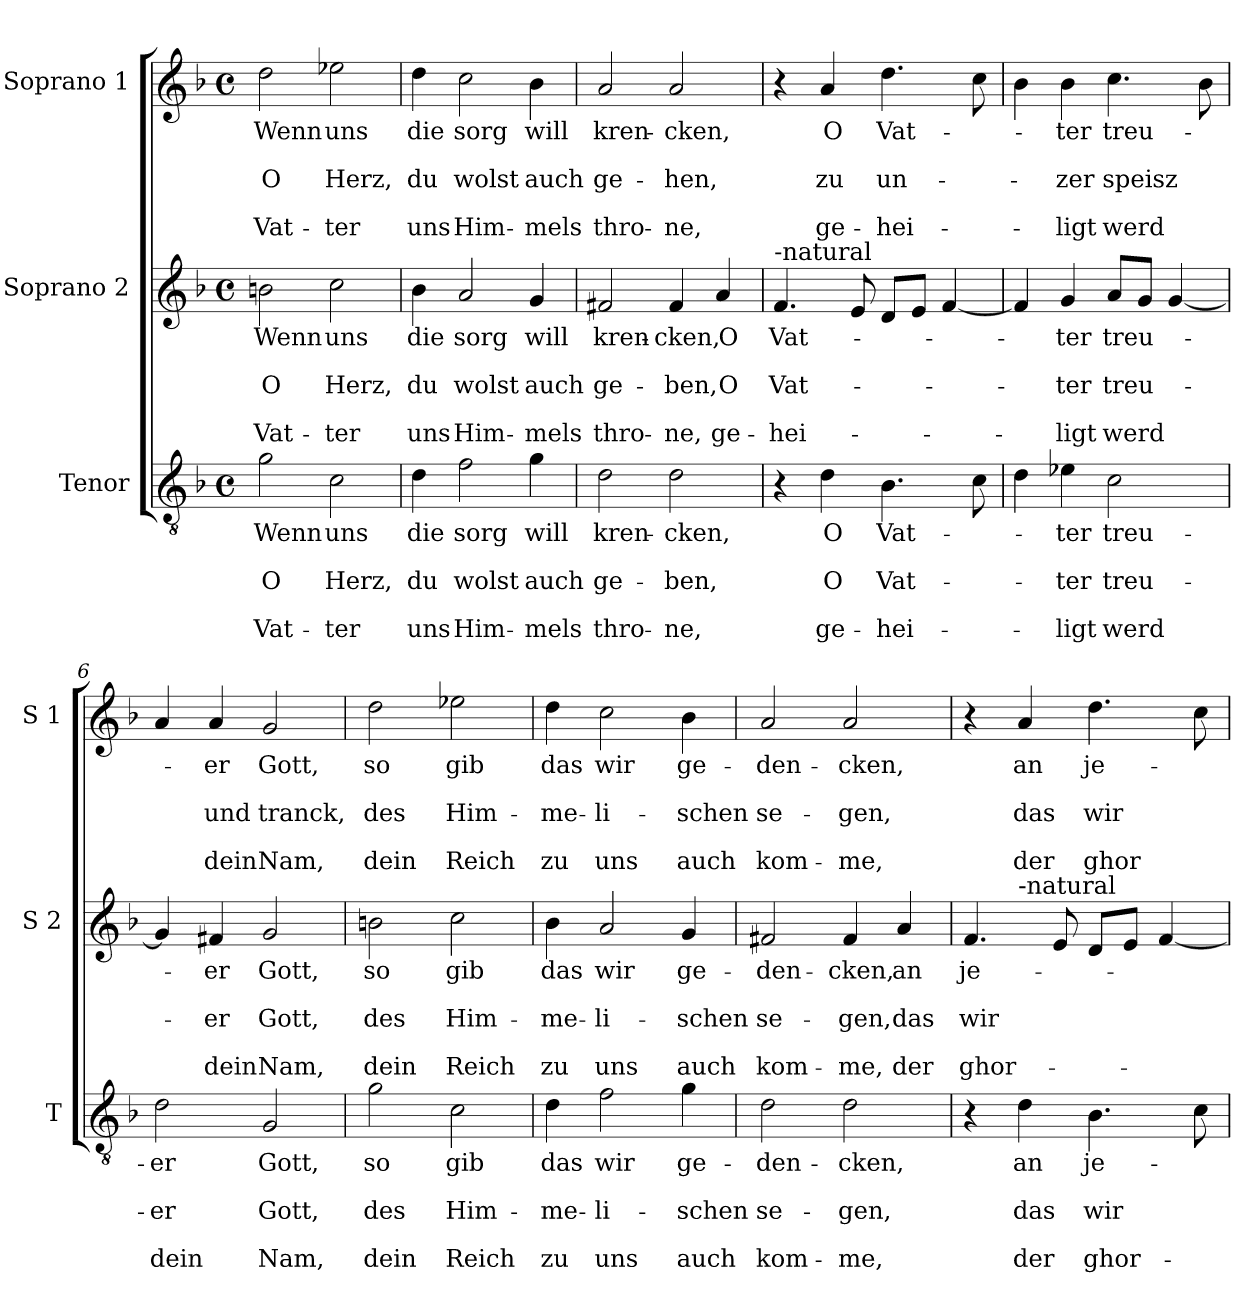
**kern	**text	**text	**text	**text	**text	**kern	**text	**text	**text	**text	**text	**kern	**text	**text	**text	**text	**text
*part3	*part3	*part3	*part3	*part3	*part3	*part2	*part2	*part2	*part2	*part2	*part2	*part1	*part1	*part1	*part1	*part1	*part1
*staff3	*staff3	*staff3	*staff3	*staff3	*staff3	*staff2	*staff2	*staff2	*staff2	*staff2	*staff2	*staff1	*staff1	*staff1	*staff1	*staff1	*staff1
*I"Tenor	*	*	*	*	*	*I"Soprano 2	*	*	*	*	*	*I"Soprano 1	*	*	*	*	*
*I'T	*	*	*	*	*	*I'S 2	*	*	*	*	*	*I'S 1	*	*	*	*	*
*clefGv2	*	*	*	*	*	*clefG2	*	*	*	*	*	*clefG2	*	*	*	*	*
*k[b-]	*	*	*	*	*	*k[b-]	*	*	*	*	*	*k[b-]	*	*	*	*	*
*F:	*	*	*	*	*	*F:	*	*	*	*	*	*F:	*	*	*	*	*
*M4/4	*	*	*	*	*	*M4/4	*	*	*	*	*	*M4/4	*	*	*	*	*
*met(c)	*	*	*	*	*	*met(c)	*	*	*	*	*	*met(c)	*	*	*	*	*
=1	=1	=1	=1	=1	=1	=1	=1	=1	=1	=1	=1	=1	=1	=1	=1	=1	=1
!	!LO:LY:b	!	!LO:LY:b	!	!LO:LY:b	!	!LO:LY:b	!	!LO:LY:b	!	!LO:LY:b	!	!LO:LY:b	!	!LO:LY:b	!	!LO:LY:b
2g\	Wenn	.	O	.	Vat-	2bn\	Wenn	.	O	.	Vat-	2dd\	Wenn	.	O	.	Vat-
!	!LO:LY:b	!	!LO:LY:b	!	!LO:LY:b	!	!LO:LY:b	!	!LO:LY:b	!	!LO:LY:b	!	!LO:LY:b	!	!LO:LY:b	!	!LO:LY:b
2c\	uns	.	Herz,	.	-ter	2cc\	uns	.	Herz,	.	-ter	2ee-X\	uns	.	Herz,	.	-ter
=2	=2	=2	=2	=2	=2	=2	=2	=2	=2	=2	=2	=2	=2	=2	=2	=2	=2
!	!LO:LY:b	!	!LO:LY:b	!	!LO:LY:b	!	!LO:LY:b	!	!LO:LY:b	!	!LO:LY:b	!	!LO:LY:b	!	!LO:LY:b	!	!LO:LY:b
4d\	die	.	du	.	uns	4b-\	die	.	du	.	uns	4dd\	die	.	du	.	uns
!	!LO:LY:b	!	!LO:LY:b	!	!LO:LY:b	!	!LO:LY:b	!	!LO:LY:b	!	!LO:LY:b	!	!LO:LY:b	!	!LO:LY:b	!	!LO:LY:b
2f\	sorg	.	wolst	.	Him-	2a/	sorg	.	wolst	.	Him-	2cc\	sorg	.	wolst	.	Him-
!	!LO:LY:b	!	!LO:LY:b	!	!LO:LY:b	!	!LO:LY:b	!	!LO:LY:b	!	!LO:LY:b	!	!LO:LY:b	!	!LO:LY:b	!	!LO:LY:b
4g\	will	.	auch	.	-mels	4g/	will	.	auch	.	-mels	4b-\	will	.	auch	.	-mels
=3	=3	=3	=3	=3	=3	=3	=3	=3	=3	=3	=3	=3	=3	=3	=3	=3	=3
!	!LO:LY:b	!	!LO:LY:b	!	!LO:LY:b	!	!LO:LY:b	!	!LO:LY:b	!	!LO:LY:b	!	!LO:LY:b	!	!LO:LY:b	!	!LO:LY:b
2d\	kren-	.	ge-	.	thro-	2f#X/	kren-	.	ge-	.	thro-	2a/	kren-	.	ge-	.	thro-
!	!LO:LY:b	!	!LO:LY:b	!	!LO:LY:b	!	!LO:LY:b	!	!LO:LY:b	!	!LO:LY:b	!	!LO:LY:b	!	!LO:LY:b	!	!LO:LY:b
2d\	-cken,	.	-ben,	.	-ne,	4f#/	-cken,	.	-ben,	.	-ne,	2a/	-cken,	.	-hen,	.	-ne,
!	!	!	!	!	!	!	!LO:LY:b	!	!LO:LY:b	!	!LO:LY:b	!	!	!	!	!	!
.	.	.	.	.	.	4a/	O	.	O	.	ge-	.	.	.	.	.	.
=4	=4	=4	=4	=4	=4	=4	=4	=4	=4	=4	=4	=4	=4	=4	=4	=4	=4
!	!	!	!	!	!	!LO:TX:a:t=-natural	!	!	!	!	!	!	!	!	!	!	!
!	!	!	!	!	!	!	!LO:LY:b	!	!LO:LY:b	!	!LO:LY:b	!	!	!	!	!	!
4r	.	.	.	.	.	4.f/	Vat-	.	Vat-	.	-hei-	4r	.	.	.	.	.
!	!LO:LY:b	!	!LO:LY:b	!	!LO:LY:b	!	!	!	!	!	!	!	!LO:LY:b	!	!LO:LY:b	!	!LO:LY:b
4d\	O	.	O	.	ge-	.	.	.	.	.	.	4a/	O	.	zu	.	ge-
.	.	.	.	.	.	8e/	.	.	.	.	.	.	.	.	.	.	.
!	!LO:LY:b	!	!LO:LY:b	!	!LO:LY:b	!	!	!	!	!	!	!	!LO:LY:b	!	!LO:LY:b	!	!LO:LY:b
4.B-\	Vat-	.	Vat-	.	-hei-	8d/L	.	.	.	.	.	4.dd\	Vat-	.	un-	.	-hei-
.	.	.	.	.	.	8e/J	.	.	.	.	.	.	.	.	.	.	.
.	.	.	.	.	.	[4f/	.	.	.	.	.	.	.	.	.	.	.
8c\	.	.	.	.	.	.	.	.	.	.	.	8cc\	.	.	.	.	.
!!LO:LB:g=z
=5	=5	=5	=5	=5	=5	=5	=5	=5	=5	=5	=5	=5	=5	=5	=5	=5	=5
4d\	.	.	.	.	.	4f/]	.	.	.	.	.	4b-\	.	.	.	.	.
!	!LO:LY:b	!	!LO:LY:b	!	!LO:LY:b	!	!LO:LY:b	!	!LO:LY:b	!	!LO:LY:b	!	!LO:LY:b	!	!LO:LY:b	!	!LO:LY:b
4e-X\	-ter	.	-ter	.	-ligt	4g/	-ter	.	-ter	.	-ligt	4b-\	-ter	.	-zer	.	-ligt
!	!LO:LY:b	!	!LO:LY:b	!	!LO:LY:b	!	!LO:LY:b	!	!LO:LY:b	!	!LO:LY:b	!	!LO:LY:b	!	!LO:LY:b	!	!LO:LY:b
2c\	treu-	.	treu-	.	werd	8a/L	treu-	.	treu-	.	werd	4.cc\	treu-	.	speisz	.	werd
.	.	.	.	.	.	8g/J	.	.	.	.	.	.	.	.	.	.	.
.	.	.	.	.	.	[4g/	.	.	.	.	.	.	.	.	.	.	.
.	.	.	.	.	.	.	.	.	.	.	.	8b-\	.	.	.	.	.
=6	=6	=6	=6	=6	=6	=6	=6	=6	=6	=6	=6	=6	=6	=6	=6	=6	=6
!	!LO:LY:b	!	!LO:LY:b	!	!LO:LY:b	!	!	!	!	!	!	!	!	!	!	!	!
2d\	-er	.	-er	.	dein	4g/]	.	.	.	.	.	4a/	.	.	.	.	.
!	!	!	!	!	!	!	!LO:LY:b	!	!LO:LY:b	!	!LO:LY:b	!	!LO:LY:b	!	!LO:LY:b	!	!LO:LY:b
.	.	.	.	.	.	4f#X/	-er	.	-er	.	dein	4a/	-er	.	und	.	dein
!	!LO:LY:b	!	!LO:LY:b	!	!LO:LY:b	!	!LO:LY:b	!	!LO:LY:b	!	!LO:LY:b	!	!LO:LY:b	!	!LO:LY:b	!	!LO:LY:b
2G/	Gott,	.	Gott,	.	Nam,	2g/	Gott,	.	Gott,	.	Nam,	2g/	Gott,	.	tranck,	.	Nam,
=7	=7	=7	=7	=7	=7	=7	=7	=7	=7	=7	=7	=7	=7	=7	=7	=7	=7
!	!LO:LY:b	!	!LO:LY:b	!	!LO:LY:b	!	!LO:LY:b	!	!LO:LY:b	!	!LO:LY:b	!	!LO:LY:b	!	!LO:LY:b	!	!LO:LY:b
2g\	so	.	des	.	dein	2bn\	so	.	des	.	dein	2dd\	so	.	des	.	dein
!	!LO:LY:b	!	!LO:LY:b	!	!LO:LY:b	!	!LO:LY:b	!	!LO:LY:b	!	!LO:LY:b	!	!LO:LY:b	!	!LO:LY:b	!	!LO:LY:b
2c\	gib	.	Him-	.	Reich	2cc\	gib	.	Him-	.	Reich	2ee-X\	gib	.	Him-	.	Reich
=8	=8	=8	=8	=8	=8	=8	=8	=8	=8	=8	=8	=8	=8	=8	=8	=8	=8
!	!LO:LY:b	!	!LO:LY:b	!	!LO:LY:b	!	!LO:LY:b	!	!LO:LY:b	!	!LO:LY:b	!	!LO:LY:b	!	!LO:LY:b	!	!LO:LY:b
4d\	das	.	-me-	.	zu	4b-\	das	.	-me-	.	zu	4dd\	das	.	-me-	.	zu
!	!LO:LY:b	!	!LO:LY:b	!	!LO:LY:b	!	!LO:LY:b	!	!LO:LY:b	!	!LO:LY:b	!	!LO:LY:b	!	!LO:LY:b	!	!LO:LY:b
2f\	wir	.	-li-	.	uns	2a/	wir	.	-li-	.	uns	2cc\	wir	.	-li-	.	uns
!	!LO:LY:b	!	!LO:LY:b	!	!LO:LY:b	!	!LO:LY:b	!	!LO:LY:b	!	!LO:LY:b	!	!LO:LY:b	!	!LO:LY:b	!	!LO:LY:b
4g\	ge-	.	-schen	.	auch	4g/	ge-	.	-schen	.	auch	4b-\	ge-	.	-schen	.	auch
=9	=9	=9	=9	=9	=9	=9	=9	=9	=9	=9	=9	=9	=9	=9	=9	=9	=9
!	!LO:LY:b	!	!LO:LY:b	!	!LO:LY:b	!	!LO:LY:b	!	!LO:LY:b	!	!LO:LY:b	!	!LO:LY:b	!	!LO:LY:b	!	!LO:LY:b
2d\	-den-	.	se-	.	kom-	2f#X/	-den-	.	se-	.	kom-	2a/	-den-	.	se-	.	kom-
!	!LO:LY:b	!	!LO:LY:b	!	!LO:LY:b	!	!LO:LY:b	!	!LO:LY:b	!	!LO:LY:b	!	!LO:LY:b	!	!LO:LY:b	!	!LO:LY:b
2d\	-cken,	.	-gen,	.	-me,	4f#/	-cken,	.	-gen,	.	-me,	2a/	-cken,	.	-gen,	.	-me,
!	!	!	!	!	!	!	!LO:LY:b	!	!LO:LY:b	!	!LO:LY:b	!	!	!	!	!	!
.	.	.	.	.	.	4a/	an	.	das	.	der	.	.	.	.	.	.
!!LO:PB:g=z
=10	=10	=10	=10	=10	=10	=10	=10	=10	=10	=10	=10	=10	=10	=10	=10	=10	=10
!	!	!	!	!	!	!	!LO:LY:b	!	!LO:LY:b	!	!LO:LY:b	!	!	!	!	!	!
*	*	*	*	*	*	*^	*	*	*	*	*	*	*	*	*	*	*
4r	.	.	.	.	.	4.f/	4ryy	je-	.	wir	.	ghor-	4r	.	.	.	.	.
!	!	!	!	!	!	!	!LO:TX:a:t=-natural	!	!	!	!	!	!	!	!	!	!	!
!	!LO:LY:b	!	!LO:LY:b	!	!LO:LY:b	!	!	!	!	!	!	!	!	!LO:LY:b	!	!LO:LY:b	!	!LO:LY:b
4d\	an	.	das	.	der	.	2.ryy	.	.	.	.	.	4a/	an	.	das	.	der
.	.	.	.	.	.	8e/	.	.	.	.	.	.	.	.	.	.	.	.
!	!LO:LY:b	!	!LO:LY:b	!	!LO:LY:b	!	!	!	!	!	!	!	!	!LO:LY:b	!	!LO:LY:b	!	!LO:LY:b
4.B-\	je-	.	wir	.	ghor-	8d/L	.	.	.	.	.	.	4.dd\	je-	.	wir	.	ghor
.	.	.	.	.	.	8e/J	.	.	.	.	.	.	.	.	.	.	.	.
.	.	.	.	.	.	[4f/	.	.	.	.	.	.	.	.	.	.	.	.
8c\	.	.	.	.	.	.	.	.	.	.	.	.	8cc\	.	.	.	.	.
*	*	*	*	*	*	*v	*v	*	*	*	*	*	*	*	*	*	*	*
=	=	=	=	=	=	=	=	=	=	=	=	=	=	=	=	=	=
*-	*-	*-	*-	*-	*-	*-	*-	*-	*-	*-	*-	*-	*-	*-	*-	*-	*-
